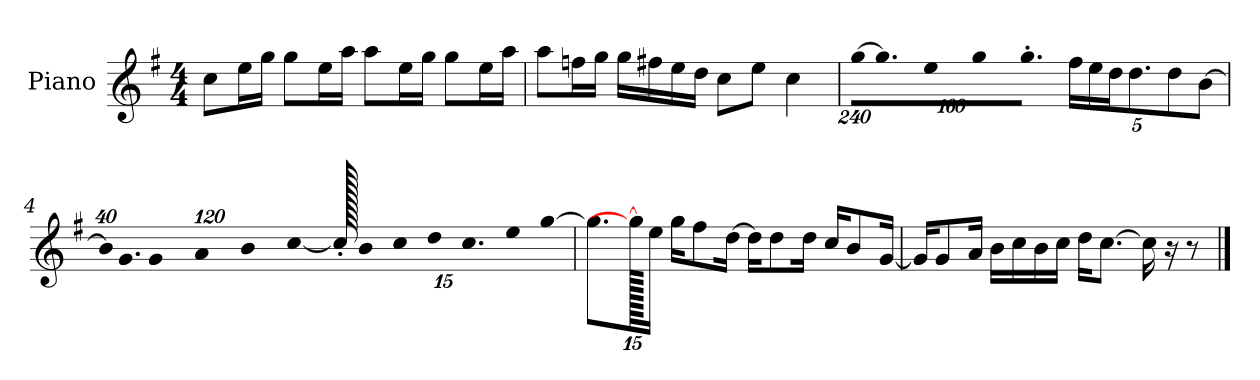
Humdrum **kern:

**kern
*part1
*staff1
*I"Piano
*I'P-no
*clefG2
*k[f#]
*M4/4
*MM90
=1
8cc\L
16ee\L
16gg\JJ
8gg\L
16ee\L
16aa\JJ
8aa\L
16ee\L
16gg\JJ
8gg\L
16ee\L
16aa\JJ
=2
8aa\L
16ffn\L
16gg\JJ
16gg\LL
16ff#X\
16ee\
16dd\JJ
8cc\L
8ee\J
4cc\
=3
*Xbrackettup
!LO:N:vis=16
[1920%137gg\KL
!LO:N:vis=8.
640%137gg\]
!LO:N:vis=16
1920%137ee\L
!LO:N:vis=32
640%23gg\K
!LO:N:vis=16.
960%103gg'\JJ
20ff#\LL
20ee\
20dd\J
10.dd\
10dd\
[10b\J
!!LO:LB:g=z
=4
!LO:N:vis=32
640%23b/KLL]
!LO:N:vis=16.
960%103g/J
!LO:N:vis=8
960%137g/
!LO:N:vis=16
1920%137a/L
!LO:N:vis=32
640%23b/K
[384%41cc/J
1920cc'/]
20b\LL
20cc\
20dd\J
10.cc\
10ee\
[1920%191gg\J
=5
8.gg\L]
1920gg\_
16ee\Jk
16gg\KL
8ff#\
[16dd\Jk
16dd\KL]
8dd\
16dd\Jk
16cc/KL
8b/
[16g/Jk
=6
16g/KL]
8g/
16a/Jk
16b\LL
16cc\
16b\
16cc\JJ
16dd\KL
[8.cc\J
16cc\]
16r
8r
==
*-
